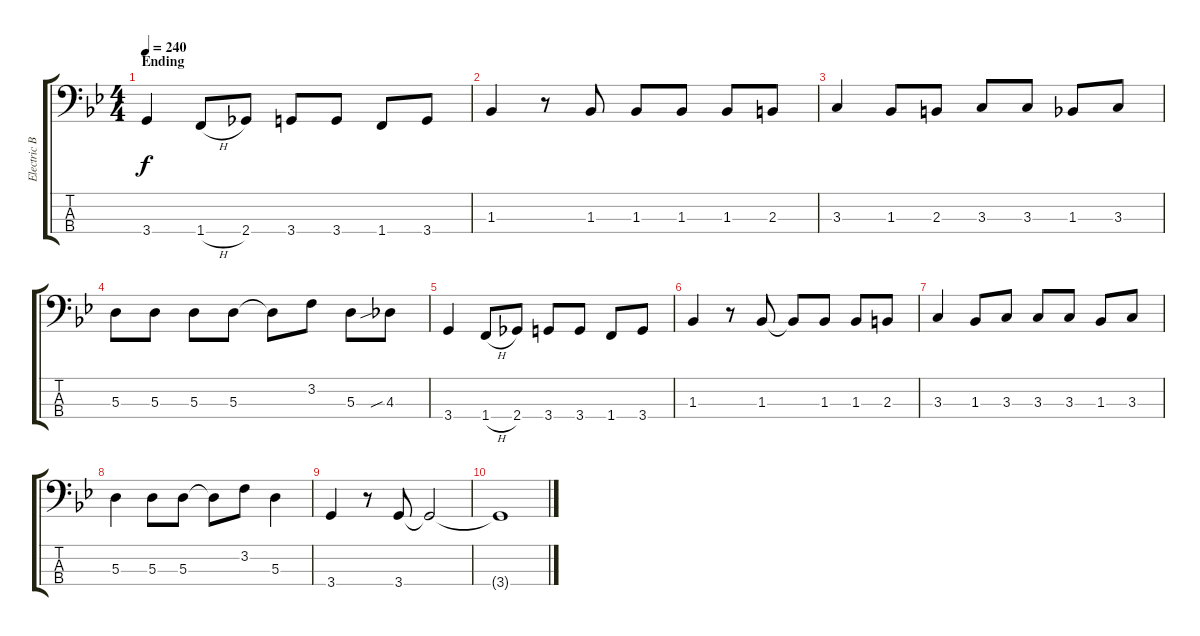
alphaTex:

\track ("Electric Bass" "Electric B") {instrument electricbassfinger}
\staff {score tabs}
\tuning (G2 D2 A1 E1) {hide}
\ts (4 4)
\section ("" "Ending")
\tempo 240
\clef f4
\ks bb
3.4.4{dy f} 1.4{h}.8 2.4.8 3.4.8 3.4.8 1.4.8 3.4.8 |
1.3.4 r.8 1.3.8 1.3.8 1.3.8 1.3.8 2.3.8 |
3.3.4 1.3.8 2.3.8 3.3.8 3.3.8 1.3.8 3.3.8 |
5.3.8 5.3.8 5.3.8 5.3.8 5.3{t}.8 3.2.8 5.3.8 4.3{sib}.8 |
3.4.4 1.4{h}.8 2.4.8 3.4.8 3.4.8 1.4.8 3.4.8 |
1.3.4 r.8 1.3.8 1.3{t}.8 1.3.8 1.3.8 2.3.8 |
3.3.4 1.3.8 3.3.8 3.3.8 3.3.8 1.3.8 3.3.8 |
5.3.4 5.3.8 5.3.8 5.3{t}.8 3.2.8 5.3.4 |
3.4.4 r.8 3.4.8 3.4{t}.2 |
3.4{t}.1
